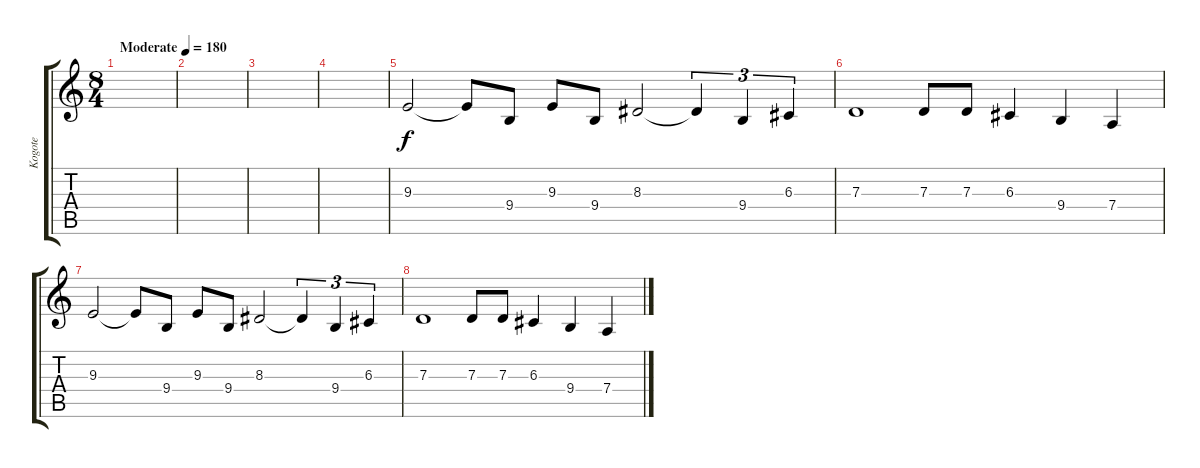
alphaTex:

\track ("Kogote" "Kogote") {instrument trombone}
\staff {score tabs}
\tuning (E4 B3 G3 D3 A2 E2) {hide}
\ts (8 4)
\tempo (180 "Moderate")
\clef g2
\ks c
|
|
|
|
9.3.2 9.3{t}.8 9.4.8 9.3.8 9.4.8 8.3.2 8.3{t}.4{tu (3 2)} 9.4.4{tu (3 2)} 6.3.4{tu (3 2)} |
7.3.1 7.3.8 7.3.8 6.3.4 9.4.4 7.4.4 |
9.3.2 9.3{t}.8 9.4.8 9.3.8 9.4.8 8.3.2 8.3{t}.4{tu (3 2)} 9.4.4{tu (3 2)} 6.3.4{tu (3 2)} |
7.3.1 7.3.8 7.3.8 6.3.4 9.4.4 7.4.4
